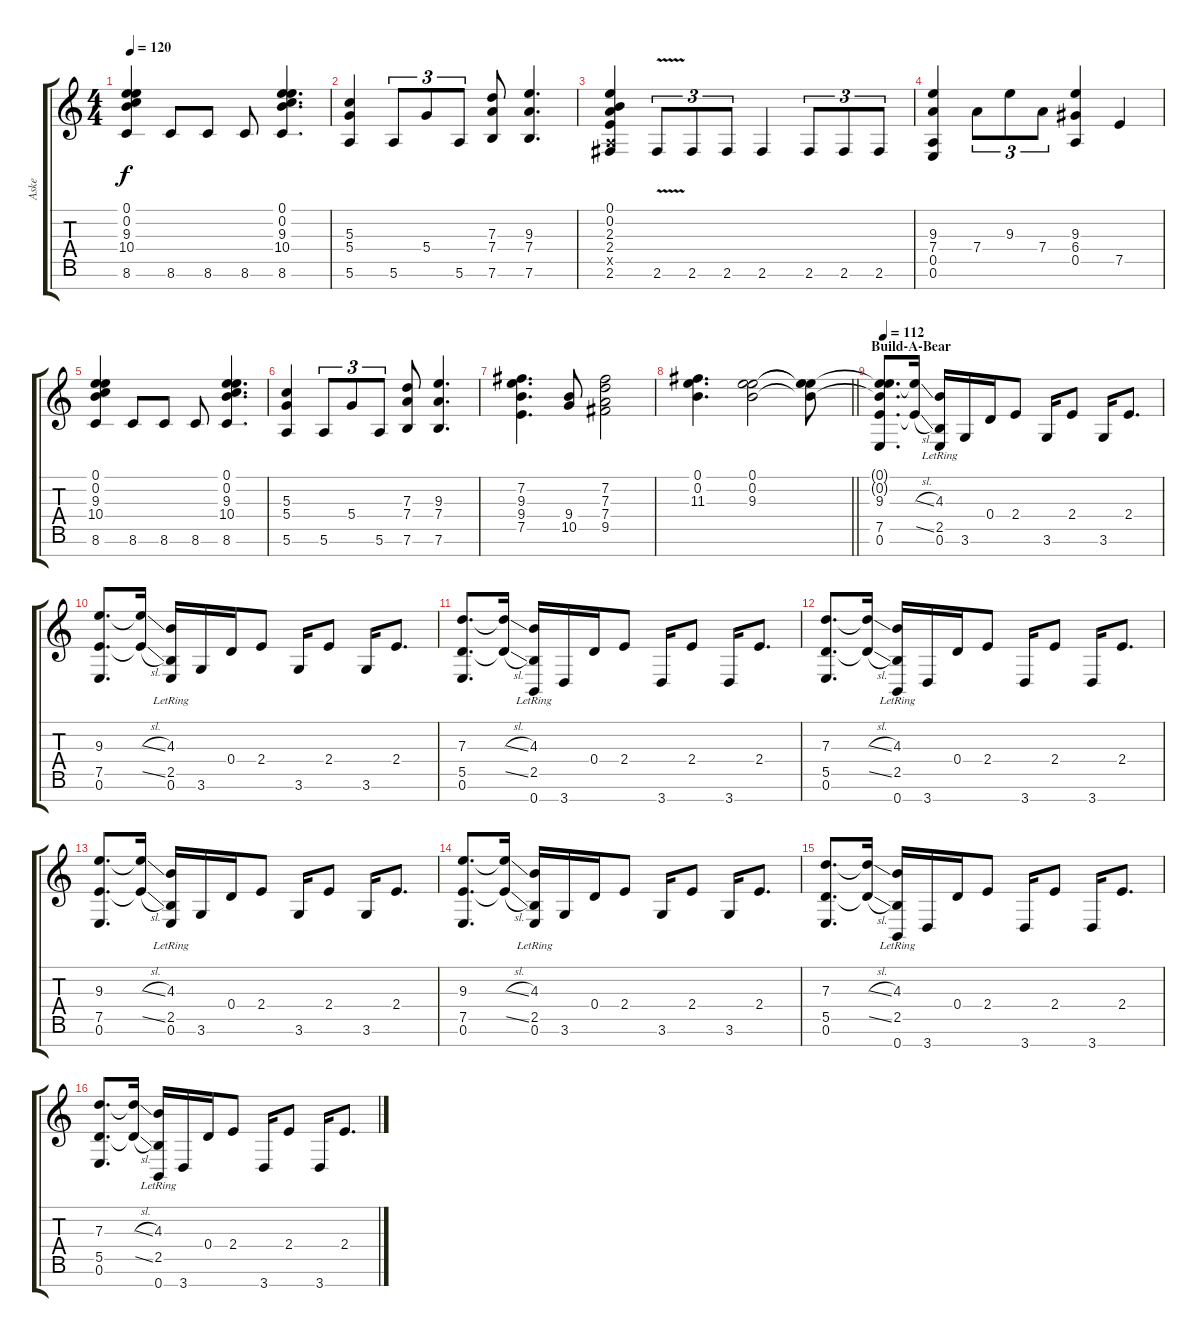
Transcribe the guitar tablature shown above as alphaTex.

\track ("Aske" "Aske") {instrument acousticguitarsteel}
\staff {score tabs}
\tuning (E4 B3 G3 D3 A2 E2 B1) {hide}
\ts (4 4)
\tempo 120
\clef g2
\ks c
(0.1 0.2 9.3 10.4 8.6).4{dy f} 8.6.8 8.6.8 8.6.8 (0.1 0.2 9.3 10.4 8.6).4{d} |
(5.3 5.4 5.6).4 5.6.8{tu (3 2)} 5.4.8{tu (3 2)} 5.6.8{tu (3 2)} (7.3 7.4 7.6).8 (9.3 7.4 7.6).4{d} |
(0.1 0.2 2.3 2.4 0.5{x} 2.6).4 2.6{v}.8{tu (3 2)} 2.6.8{tu (3 2)} 2.6.8{tu (3 2)} 2.6.4 2.6.8{tu (3 2)} 2.6.8{tu (3 2)} 2.6.8{tu (3 2)} |
(9.3 7.4 0.5 0.6).4 7.4.8{tu (3 2)} 9.3.8{tu (3 2)} 7.4.8{tu (3 2)} (9.3 6.4 0.5).4 7.5.4 |
(0.1 0.2 9.3 10.4 8.6).4 8.6.8 8.6.8 8.6.8 (0.1 0.2 9.3 10.4 8.6).4{d} |
(5.3 5.4 5.6).4 5.6.8{tu (3 2)} 5.4.8{tu (3 2)} 5.6.8{tu (3 2)} (7.3 7.4 7.6).8 (9.3 7.4 7.6).4{d} |
(7.2 9.3 9.4 7.5).4{d} (9.4 10.5).8 (7.2 7.3 7.4 9.5).2 |
\barLineRight lightlight
(0.1 0.2 11.3).4{d} (0.1 0.2 9.3).2 (0.1{t} 0.2{t} 9.3{t}).8 |
\section ("" "Build-A-Bear")
\tempo 112
(0.1{t} 0.2{t} 9.3 7.5 0.6).8{d} (9.3{sl t} 7.5{sl t}).16 (4.3{lr} 2.5{lr} 0.6).16 3.6.16 0.4.16 2.4.8 3.6.16 2.4.8 3.6.16 2.4.8{d} |
(9.3 7.5 0.6).8{d} (9.3{sl t} 7.5{sl t}).16 (4.3{lr} 2.5{lr} 0.6).16 3.6.16 0.4.16 2.4.8 3.6.16 2.4.8 3.6.16 2.4.8{d} |
(7.3 5.5 0.6).8{d} (7.3{sl t} 5.5{sl t}).16 (4.3{lr} 2.5{lr} 0.7).16 3.7.16 0.4.16 2.4.8 3.7.16 2.4.8 3.7.16 2.4.8{d} |
(7.3 5.5 0.6).8{d} (7.3{sl t} 5.5{sl t}).16 (4.3{lr} 2.5{lr} 0.7).16 3.7.16 0.4.16 2.4.8 3.7.16 2.4.8 3.7.16 2.4.8{d} |
(9.3 7.5 0.6).8{d} (9.3{sl t} 7.5{sl t}).16 (4.3{lr} 2.5{lr} 0.6).16 3.6.16 0.4.16 2.4.8 3.6.16 2.4.8 3.6.16 2.4.8{d} |
(9.3 7.5 0.6).8{d} (9.3{sl t} 7.5{sl t}).16 (4.3{lr} 2.5{lr} 0.6).16 3.6.16 0.4.16 2.4.8 3.6.16 2.4.8 3.6.16 2.4.8{d} |
(7.3 5.5 0.6).8{d} (7.3{sl t} 5.5{sl t}).16 (4.3{lr} 2.5{lr} 0.7).16 3.7.16 0.4.16 2.4.8 3.7.16 2.4.8 3.7.16 2.4.8{d} |
(7.3 5.5 0.6).8{d} (7.3{sl t} 5.5{sl t}).16 (4.3{lr} 2.5{lr} 0.7).16 3.7.16 0.4.16 2.4.8 3.7.16 2.4.8 3.7.16 2.4.8{d}
